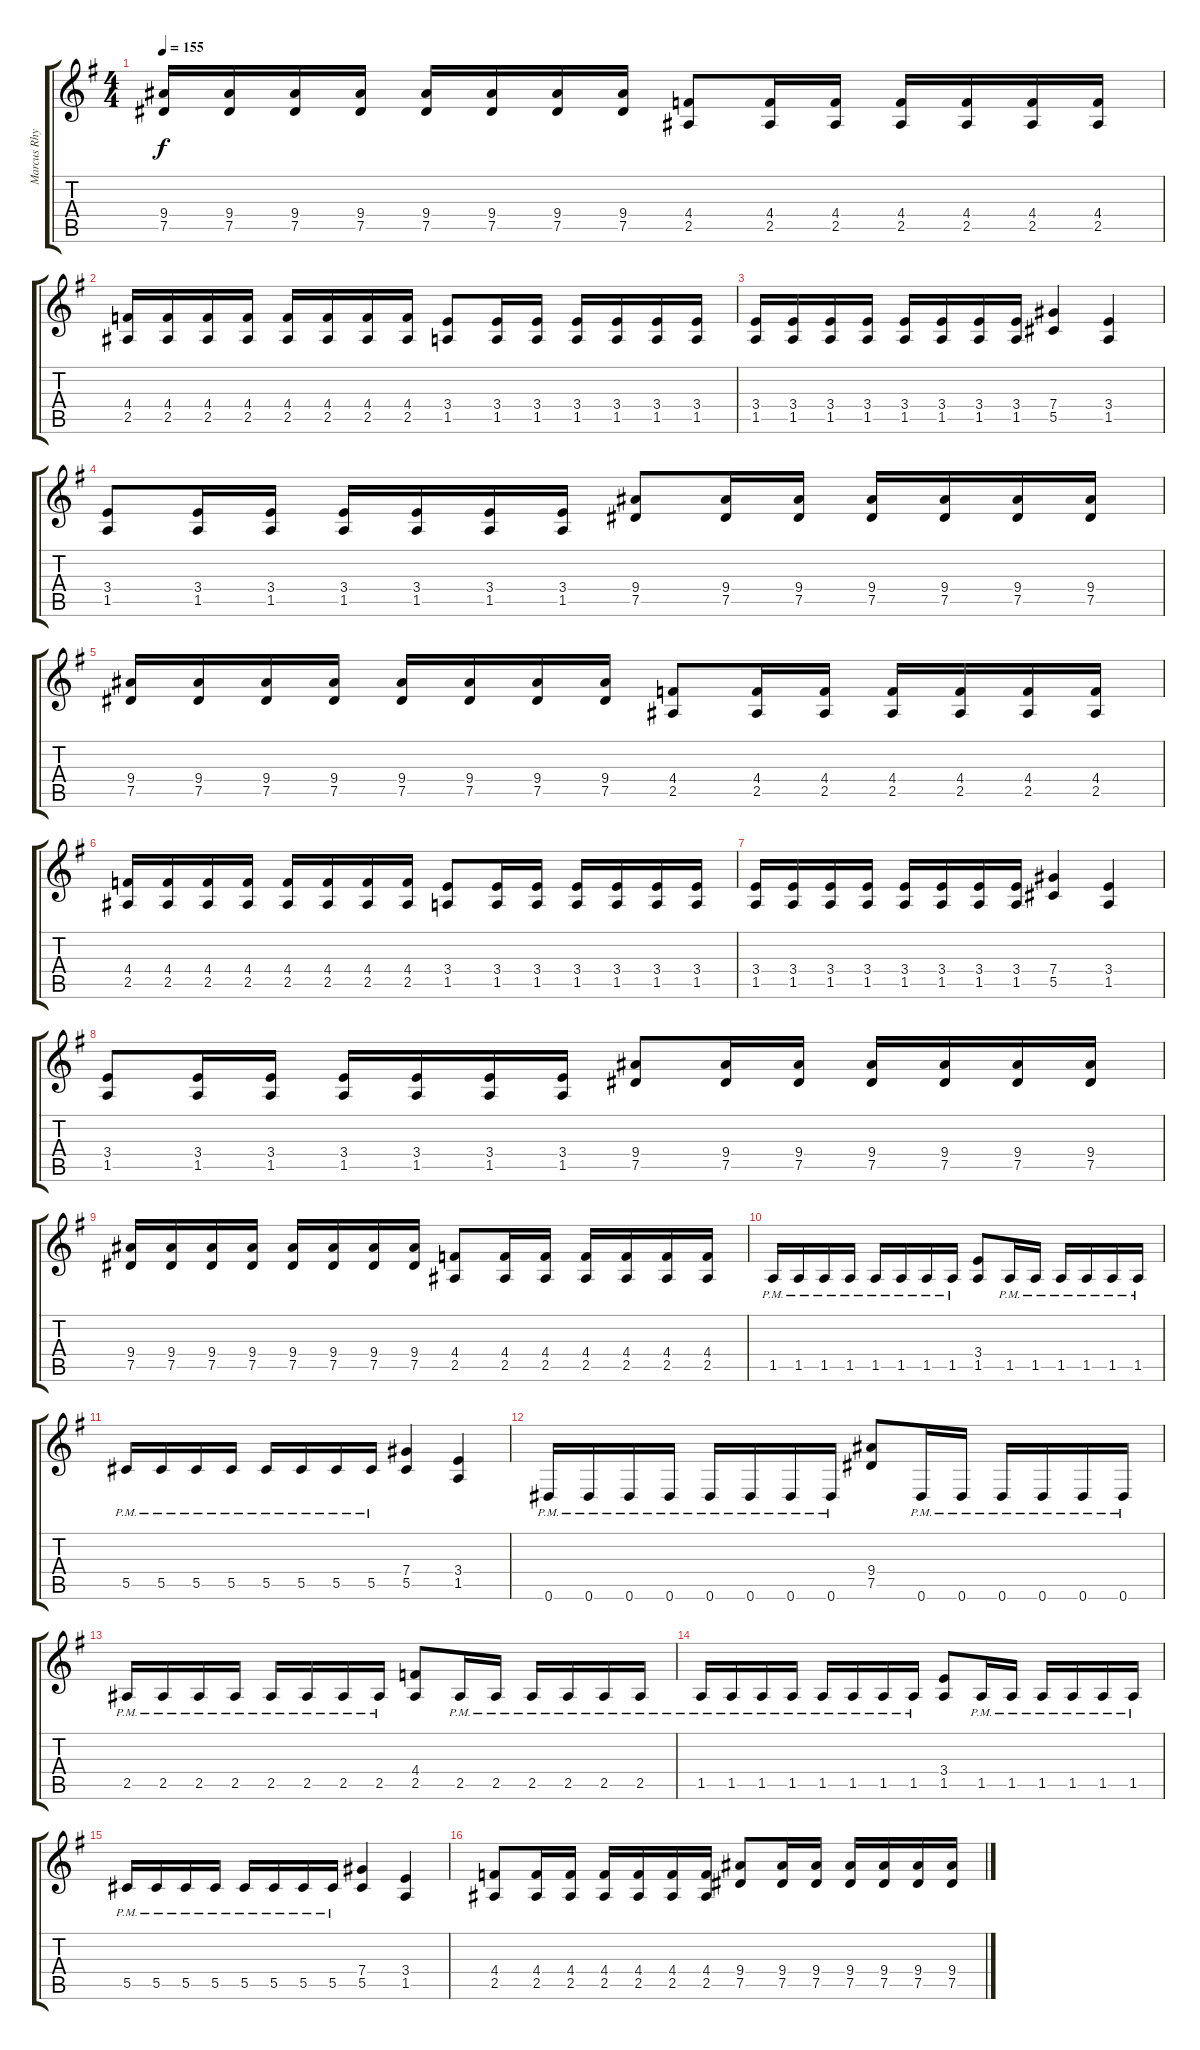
\track ("Marcus Rhythm" "Marcus Rhy") {instrument distortionguitar}
\staff {score tabs}
\tuning (Eb4 Bb3 Gb3 Db3 Ab2 Eb2) {hide}
\ts (4 4)
\tempo 155
\clef g2
\ks g
(9.4 7.5).16{dy f} (9.4 7.5).16 (9.4 7.5).16 (9.4 7.5).16 (9.4 7.5).16 (9.4 7.5).16 (9.4 7.5).16 (9.4 7.5).16 (4.4 2.5).8 (4.4 2.5).16 (4.4 2.5).16 (4.4 2.5).16 (4.4 2.5).16 (4.4 2.5).16 (4.4 2.5).16 |
(4.4 2.5).16 (4.4 2.5).16 (4.4 2.5).16 (4.4 2.5).16 (4.4 2.5).16 (4.4 2.5).16 (4.4 2.5).16 (4.4 2.5).16 (3.4 1.5).8 (3.4 1.5).16 (3.4 1.5).16 (3.4 1.5).16 (3.4 1.5).16 (3.4 1.5).16 (3.4 1.5).16 |
(3.4 1.5).16 (3.4 1.5).16 (3.4 1.5).16 (3.4 1.5).16 (3.4 1.5).16 (3.4 1.5).16 (3.4 1.5).16 (3.4 1.5).16 (7.4 5.5).4 (3.4 1.5).4 |
(3.4 1.5).8 (3.4 1.5).16 (3.4 1.5).16 (3.4 1.5).16 (3.4 1.5).16 (3.4 1.5).16 (3.4 1.5).16 (9.4 7.5).8 (9.4 7.5).16 (9.4 7.5).16 (9.4 7.5).16 (9.4 7.5).16 (9.4 7.5).16 (9.4 7.5).16 |
(9.4 7.5).16 (9.4 7.5).16 (9.4 7.5).16 (9.4 7.5).16 (9.4 7.5).16 (9.4 7.5).16 (9.4 7.5).16 (9.4 7.5).16 (4.4 2.5).8 (4.4 2.5).16 (4.4 2.5).16 (4.4 2.5).16 (4.4 2.5).16 (4.4 2.5).16 (4.4 2.5).16 |
(4.4 2.5).16 (4.4 2.5).16 (4.4 2.5).16 (4.4 2.5).16 (4.4 2.5).16 (4.4 2.5).16 (4.4 2.5).16 (4.4 2.5).16 (3.4 1.5).8 (3.4 1.5).16 (3.4 1.5).16 (3.4 1.5).16 (3.4 1.5).16 (3.4 1.5).16 (3.4 1.5).16 |
(3.4 1.5).16 (3.4 1.5).16 (3.4 1.5).16 (3.4 1.5).16 (3.4 1.5).16 (3.4 1.5).16 (3.4 1.5).16 (3.4 1.5).16 (7.4 5.5).4 (3.4 1.5).4 |
(3.4 1.5).8 (3.4 1.5).16 (3.4 1.5).16 (3.4 1.5).16 (3.4 1.5).16 (3.4 1.5).16 (3.4 1.5).16 (9.4 7.5).8 (9.4 7.5).16 (9.4 7.5).16 (9.4 7.5).16 (9.4 7.5).16 (9.4 7.5).16 (9.4 7.5).16 |
(9.4 7.5).16 (9.4 7.5).16 (9.4 7.5).16 (9.4 7.5).16 (9.4 7.5).16 (9.4 7.5).16 (9.4 7.5).16 (9.4 7.5).16 (4.4 2.5).8 (4.4 2.5).16 (4.4 2.5).16 (4.4 2.5).16 (4.4 2.5).16 (4.4 2.5).16 (4.4 2.5).16 |
1.5{pm}.16 1.5{pm}.16 1.5{pm}.16 1.5{pm}.16 1.5{pm}.16 1.5{pm}.16 1.5{pm}.16 1.5{pm}.16 (3.4 1.5).8 1.5{pm}.16 1.5{pm}.16 1.5{pm}.16 1.5{pm}.16 1.5{pm}.16 1.5{pm}.16 |
5.5{pm}.16 5.5{pm}.16 5.5{pm}.16 5.5{pm}.16 5.5{pm}.16 5.5{pm}.16 5.5{pm}.16 5.5{pm}.16 (7.4 5.5).4 (3.4 1.5).4 |
0.6{pm}.16 0.6{pm}.16 0.6{pm}.16 0.6{pm}.16 0.6{pm}.16 0.6{pm}.16 0.6{pm}.16 0.6{pm}.16 (9.4 7.5).8 0.6{pm}.16 0.6{pm}.16 0.6{pm}.16 0.6{pm}.16 0.6{pm}.16 0.6{pm}.16 |
2.5{pm}.16 2.5{pm}.16 2.5{pm}.16 2.5{pm}.16 2.5{pm}.16 2.5{pm}.16 2.5{pm}.16 2.5{pm}.16 (4.4 2.5).8 2.5{pm}.16 2.5{pm}.16 2.5{pm}.16 2.5{pm}.16 2.5{pm}.16 2.5{pm}.16 |
1.5{pm}.16 1.5{pm}.16 1.5{pm}.16 1.5{pm}.16 1.5{pm}.16 1.5{pm}.16 1.5{pm}.16 1.5{pm}.16 (3.4 1.5).8 1.5{pm}.16 1.5{pm}.16 1.5{pm}.16 1.5{pm}.16 1.5{pm}.16 1.5{pm}.16 |
5.5{pm}.16 5.5{pm}.16 5.5{pm}.16 5.5{pm}.16 5.5{pm}.16 5.5{pm}.16 5.5{pm}.16 5.5{pm}.16 (7.4 5.5).4 (3.4 1.5).4 |
(4.4 2.5).8 (4.4 2.5).16 (4.4 2.5).16 (4.4 2.5).16 (4.4 2.5).16 (4.4 2.5).16 (4.4 2.5).16 (9.4 7.5).8 (9.4 7.5).16 (9.4 7.5).16 (9.4 7.5).16 (9.4 7.5).16 (9.4 7.5).16 (9.4 7.5).16
